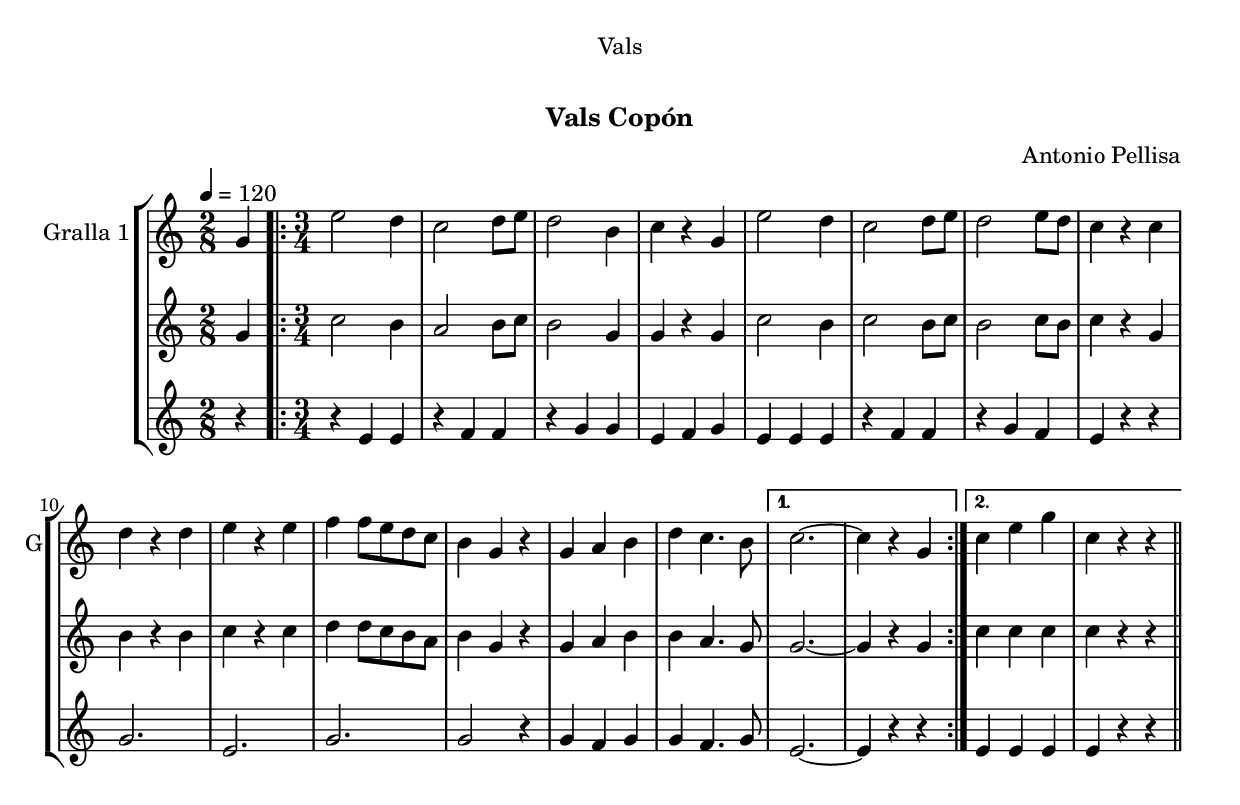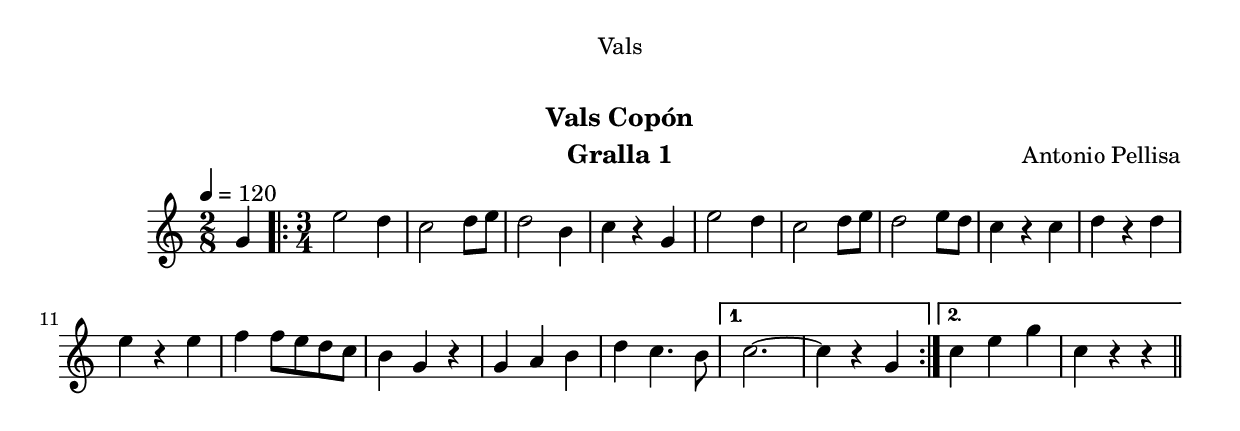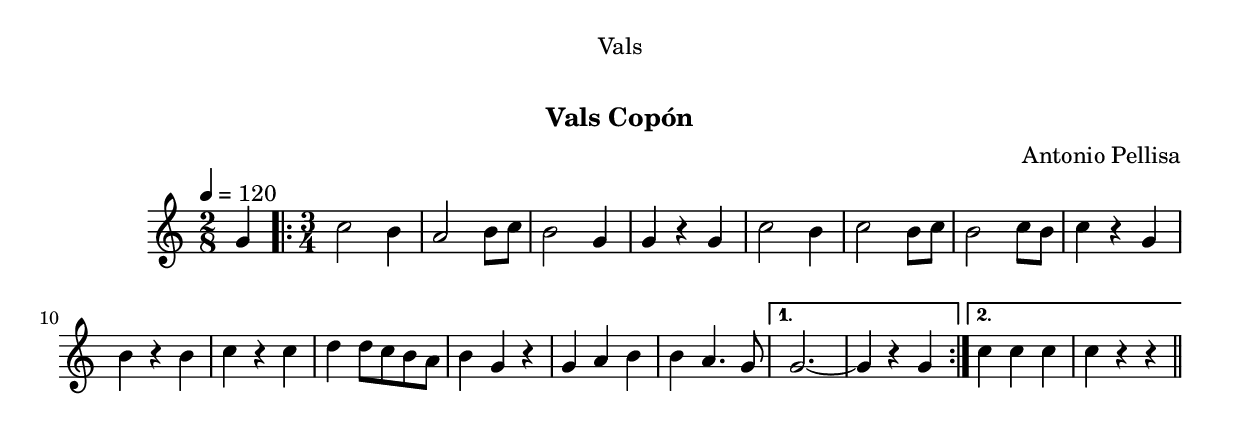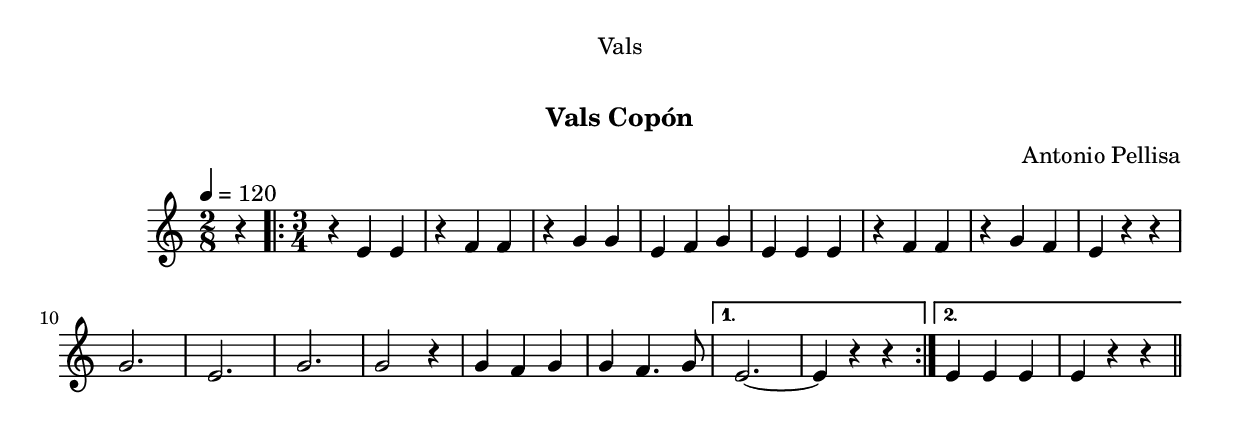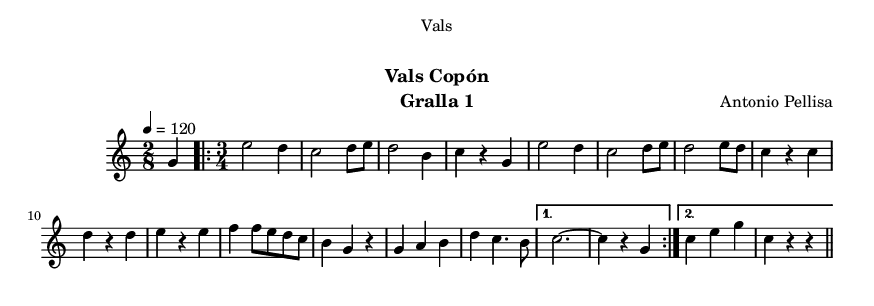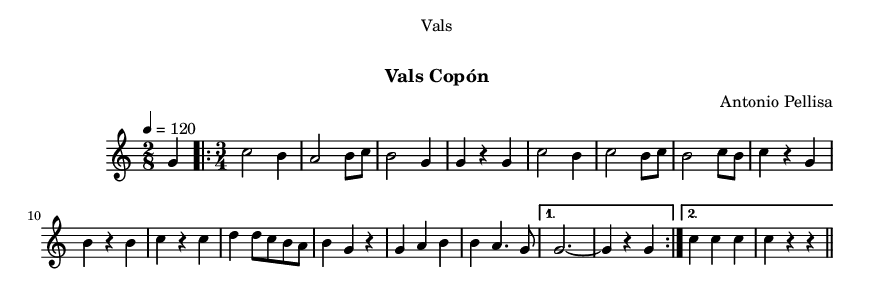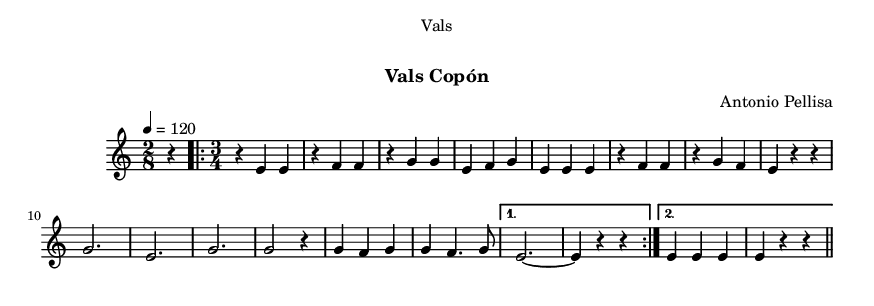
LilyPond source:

\version "2.16.0"

\header {
  dedication="Vals"
  title="  "
  subtitle="Vals Copón"
  subsubtitle=""
  poet=""
  meter=""
  piece=""
  composer="Antonio Pellisa"
  arranger=""
  opus=""
  instrument=""
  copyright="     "
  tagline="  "
}

liniaroAa =
\relative g'
{
  \tempo 4=120
  \clef treble
  \key c \major
  \time 2/8
  g4  |
  \time 3/4   \repeat volta 2 { e'2 d4  |
  c2 d8 e  |
  d2 b4  |
  %05
  c4 r g  |
  e'2 d4  |
  c2 d8 e  |
  d2 e8 d  |
  c4 r c  |
  %10
  d4 r d  |
  e4 r e  |
  f4 f8 e d c  |
  b4 g r  |
  g4 a b  |
  %15
  d4 c4. b8 }
  \alternative { { c2. ~  |
  c4 r g }
  { c4 e g  |
  c,4 r r } } \bar "||"
}

liniaroAb =
\relative g'
{
  \tempo 4=120
  \clef treble
  \key c \major
  \time 2/8
  g4  |
  \time 3/4   \repeat volta 2 { c2 b4  |
  a2 b8 c  |
  b2 g4  |
  %05
  g4 r g  |
  c2 b4  |
  c2 b8 c  |
  b2 c8 b  |
  c4 r g  |
  %10
  b4 r b  |
  c4 r c  |
  d4 d8 c b a  |
  b4 g r  |
  g4 a b  |
  %15
  b4 a4. g8 }
  \alternative { { g2. ~  |
  g4 r g }
  { c4 c c  |
  c4 r r } } \bar "||"
}

liniaroAc =
\relative e'
{
  \tempo 4=120
  \clef treble
  \key c \major
  \time 2/8
  r4  |
  \time 3/4   \repeat volta 2 { r4 e e  |
  r4 f f  |
  r4 g g  |
  %05
  e4 f g  |
  e4 e e  |
  r4 f f  |
  r4 g f  |
  e4 r r  |
  %10
  g2.  |
  e2.  |
  g2.  |
  g2 r4  |
  g4 f g  |
  %15
  g4 f4. g8 }
  \alternative { { e2. ~  |
  e4 r r }
  { e4 e e  |
  e4 r r } } \bar "||"
}

\book {

\paper {
  print-page-number = false
}

\bookpart {
  \score {
    \new StaffGroup {
      \override Score.RehearsalMark #'self-alignment-X = #LEFT
      <<
        \new Staff \with {instrumentName = #"Gralla 1" shortInstrumentName = #"G"} \liniaroAa
        \new Staff \with {instrumentName = #"" shortInstrumentName = #" "} \liniaroAb
        \new Staff \with {instrumentName = #"" shortInstrumentName = #" "} \liniaroAc
      >>
    }
    \layout {}
  }\score { \unfoldRepeats
    \new StaffGroup {
      \override Score.RehearsalMark #'self-alignment-X = #LEFT
      <<
        \new Staff \with {instrumentName = #"Gralla 1" shortInstrumentName = #"G"} \liniaroAa
        \new Staff \with {instrumentName = #"" shortInstrumentName = #" "} \liniaroAb
        \new Staff \with {instrumentName = #"" shortInstrumentName = #" "} \liniaroAc
      >>
    }
    \midi {}
  }
}

\bookpart {
  \header {instrument="Gralla 1"}
  \score {
    \new StaffGroup {
      \override Score.RehearsalMark #'self-alignment-X = #LEFT
      <<
        \new Staff \liniaroAa
      >>
    }
    \layout {}
  }\score { \unfoldRepeats
    \new StaffGroup {
      \override Score.RehearsalMark #'self-alignment-X = #LEFT
      <<
        \new Staff \liniaroAa
      >>
    }
    \midi {}
  }
}

\bookpart {
  \header {instrument=""}
  \score {
    \new StaffGroup {
      \override Score.RehearsalMark #'self-alignment-X = #LEFT
      <<
        \new Staff \liniaroAb
      >>
    }
    \layout {}
  }\score { \unfoldRepeats
    \new StaffGroup {
      \override Score.RehearsalMark #'self-alignment-X = #LEFT
      <<
        \new Staff \liniaroAb
      >>
    }
    \midi {}
  }
}

\bookpart {
  \header {instrument=""}
  \score {
    \new StaffGroup {
      \override Score.RehearsalMark #'self-alignment-X = #LEFT
      <<
        \new Staff \liniaroAc
      >>
    }
    \layout {}
  }\score { \unfoldRepeats
    \new StaffGroup {
      \override Score.RehearsalMark #'self-alignment-X = #LEFT
      <<
        \new Staff \liniaroAc
      >>
    }
    \midi {}
  }
}

}

\book {

\paper {
  print-page-number = false
  #(set-paper-size "a6landscape")
  #(layout-set-staff-size 14)
}

\bookpart {
  \header {instrument="Gralla 1"}
  \score {
    \new StaffGroup {
      \override Score.RehearsalMark #'self-alignment-X = #LEFT
      <<
        \new Staff \liniaroAa
      >>
    }
    \layout {}
  }
}

\bookpart {
  \header {instrument=""}
  \score {
    \new StaffGroup {
      \override Score.RehearsalMark #'self-alignment-X = #LEFT
      <<
        \new Staff \liniaroAb
      >>
    }
    \layout {}
  }
}

\bookpart {
  \header {instrument=""}
  \score {
    \new StaffGroup {
      \override Score.RehearsalMark #'self-alignment-X = #LEFT
      <<
        \new Staff \liniaroAc
      >>
    }
    \layout {}
  }
}

}

